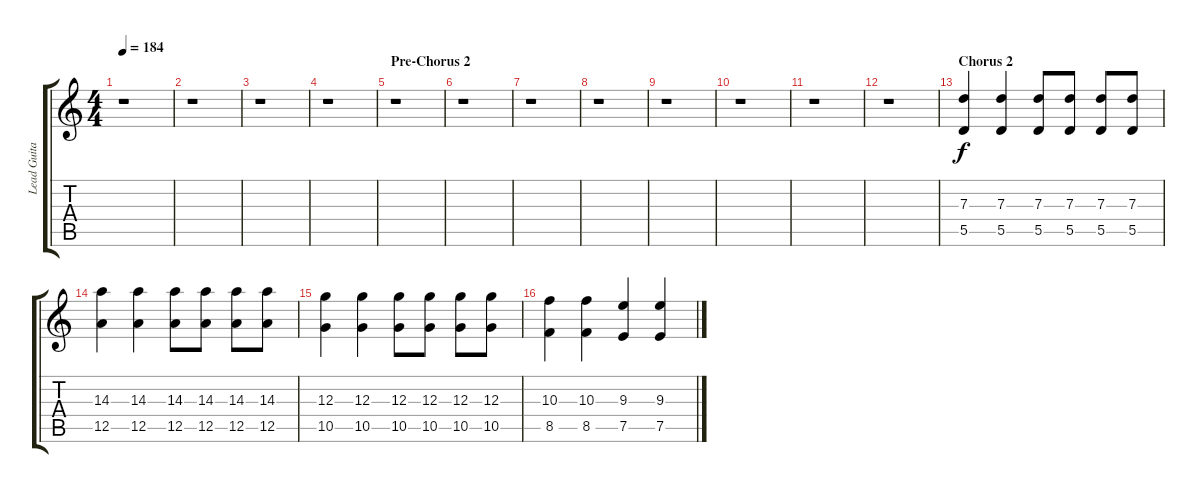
\track ("Lead Guitar" "Lead Guita") {instrument distortionguitar}
\staff {score tabs}
\tuning (E4 B3 G3 D3 A2 E2) {hide}
\ts (4 4)
\tempo 184
\clef g2
\ks c
r.1{dy f} |
r.1 |
r.1 |
r.1 |
\section ("" "Pre-Chorus 2")
r.1 |
r.1 |
r.1 |
r.1 |
r.1 |
r.1 |
r.1 |
r.1 |
\section ("" "Chorus 2")
(7.3 5.5).4 (7.3 5.5).4 (7.3 5.5).8 (7.3 5.5).8 (7.3 5.5).8 (7.3 5.5).8 |
(14.3 12.5).4 (14.3 12.5).4 (14.3 12.5).8 (14.3 12.5).8 (14.3 12.5).8 (14.3 12.5).8 |
(12.3 10.5).4 (12.3 10.5).4 (12.3 10.5).8 (12.3 10.5).8 (12.3 10.5).8 (12.3 10.5).8 |
(10.3 8.5).4 (10.3 8.5).4 (9.3 7.5).4 (9.3 7.5).4
